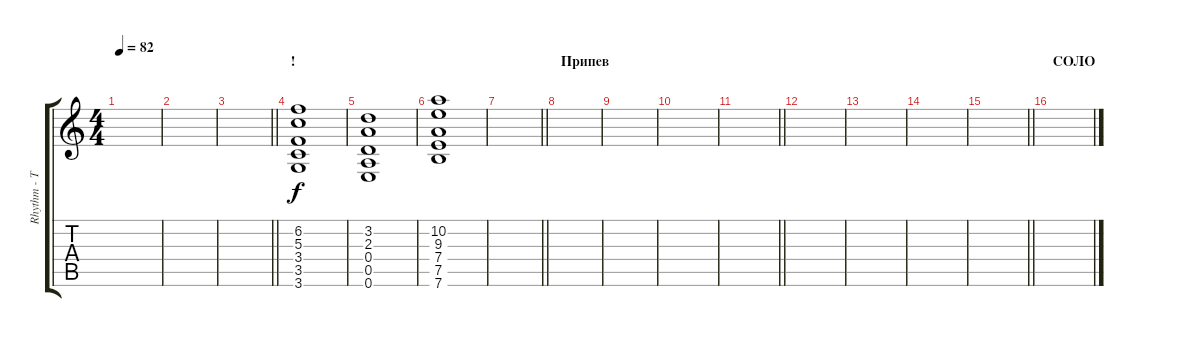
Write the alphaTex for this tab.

\track ("Rhythm - Taylor York а" "Rhythm - T") {instrument electricguitarjazz}
\staff {score tabs}
\tuning (E4 B3 G3 D3 A2 E2) {hide}
\ts (4 4)
\tempo 82
\clef g2
\ks c
|
|
\barLineRight lightlight
|
\section ("" "!")
(6.2 5.3 3.4 3.5 3.6).1 |
(3.2 2.3 0.4 0.5 0.6).1 |
(10.2 9.3 7.4 7.5 7.6).1 |
\barLineRight lightlight
|
\section ("" "Припев")
|
|
|
\barLineRight lightlight
|
|
|
|
\barLineRight lightlight
|
\section ("" "СОЛО")
